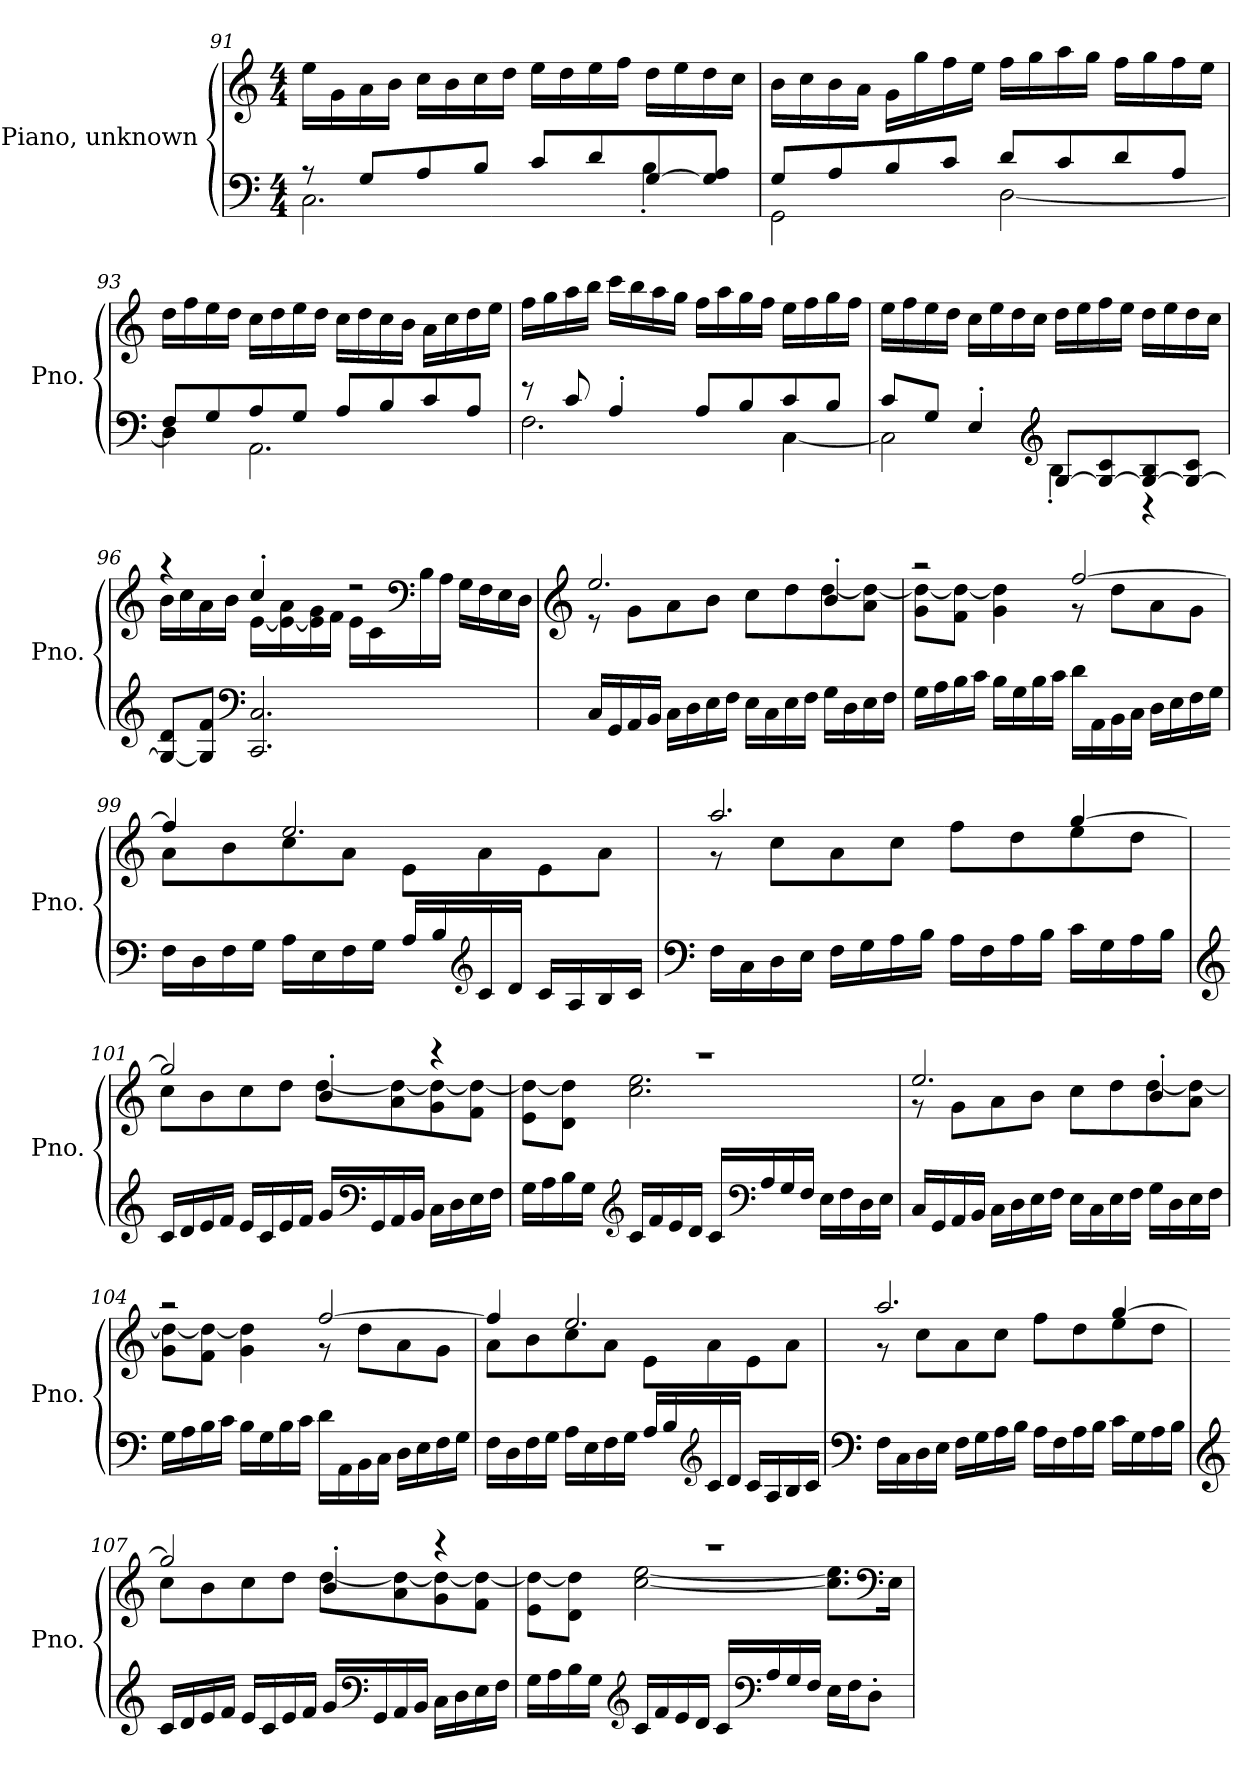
**kern	**kern
*part1	*part1
*staff2	*staff1
*I"Piano, unknown	*
*I'Pno.	*
*clefF4	*clefG2
*k[]	*k[]
*M4/4	*M4/4
=91	=91
*^	*
8r	2.C\	16ee\LL
.	.	16g\
8G/L	.	16a\
.	.	16b\JJ
8A/	.	16cc\LL
.	.	16b\
8B/J	.	16cc\
.	.	16dd\JJ
8c/L	.	16ee\LL
.	.	16dd\
8d/	.	16ee\
.	.	16ff\JJ
[8G/	4B'\	16dd\LL
.	.	16ee\
8G/] 8A/J	.	16dd\
.	.	16cc\JJ
!!LO:PB:g=z
=92	=92	=92
8G/L	2GG\	16b\LL
.	.	16cc\
8A/	.	16b\
.	.	16a\JJ
8B/	.	16g\LL
.	.	16gg\
8c/J	.	16ff\
.	.	16ee\JJ
8d/L	[2D\	16ff\LL
.	.	16gg\
8c/	.	16aa\
.	.	16gg\JJ
8d/	.	16ff\LL
.	.	16gg\
8A/J	.	16ff\
.	.	16ee\JJ
=93	=93	=93
8F/L	4D\]	16dd\LL
.	.	16ff\
8G/	.	16ee\
.	.	16dd\JJ
8A/	2.AA\	16cc\LL
.	.	16dd\
8G/J	.	16ee\
.	.	16dd\JJ
8A/L	.	16cc\LL
.	.	16dd\
8B/	.	16cc\
.	.	16b\JJ
8c/	.	16a\LL
.	.	16cc\
8A/J	.	16dd\
.	.	16ee\JJ
!!LO:LB:g=z
=94	=94	=94
8r	2.F\	16ff\LL
.	.	16gg\
8c/	.	16aa\
.	.	16bb\JJ
4A'/	.	16ccc\LL
.	.	16bb\
.	.	16aa\
.	.	16gg\JJ
8A/L	.	16ff\LL
.	.	16aa\
8B/	.	16gg\
.	.	16ff\JJ
8c/	[4C\	16ee\LL
.	.	16ff\
8B/J	.	16gg\
.	.	16ff\JJ
=95	=95	=95
8c/L	2C\]	16ee\LL
.	.	16ff\
8G/J	.	16ee\
.	.	16dd\JJ
4E'/	.	16cc\LL
.	.	16ee\
.	.	16dd\
.	.	16cc\JJ
*clefG2	*	*
[8G/L	4B'\	16dd\LL
.	.	16ee\
8G/_ 8c/	.	16ff\
.	.	16ee\JJ
8G/_ 8B/	4r	16dd\LL
.	.	16ee\
8G/_ 8c/J	.	16dd\
.	.	16cc\JJ
*v	*v	*
!!LO:LB:g=z
=96	=96
*	*^
8G/_ 8d/L	4r	16b\LL
.	.	16cc\
8G/] 8f/J	.	16a\
.	.	16b\JJ
*clefF4	*	*
2.CC/ 2.C/	4cc'/	[16e\LL
.	.	16e\_ 16a\
.	.	16e\] 16g\
.	.	16f\JJ
.	2r	16e\LL
.	.	16c\
*	*clefF4	*
.	.	16B\
.	.	16A\JJ
.	.	16G\LL
.	.	16F\
.	.	16E\
.	.	16D\JJ
=97	=97	=97
*	*clefG2	*
16C/LL	2.ee/	8r
16GG/	.	.
16AA/	.	8g\L
16BB/JJ	.	.
16C\LL	.	8a\
16D\	.	.
16E\	.	8b\J
16F\JJ	.	.
16E\LL	.	8cc\L
16C\	.	.
16E\	.	8dd\
16F\JJ	.	.
16G\LL	4b'/	[8dd\
16D\	.	.
16E\	.	8a\ 8dd\_J
16F\JJ	.	.
!!LO:LB:g=z	!!
=98	=98	=98
16G\LL	2r	8g\ 8dd\_L
16A\	.	.
16B\	.	8f\ 8dd\_J
16c\JJ	.	.
16B\LL	.	4g\ 4dd\]
16G\	.	.
16B\	.	.
16c\JJ	.	.
16d\LL	[2ff/	8r
16AA\	.	.
16BB\	.	8dd\L
16C\JJ	.	.
16D\LL	.	8a\
16E\	.	.
16F\	.	8g\J
16G\JJ	.	.
=99	=99	=99
16F\LL	4ff/]	8a\L
16D\	.	.
16F\	.	8b\
16G\JJ	.	.
16A\LL	2.ee/	8cc\
16E\	.	.
16F\	.	8a\J
16G\JJ	.	.
16A/LL	.	8e\L
16B/	.	.
*clefG2	*	*
16c/	.	8a\
16d/JJ	.	.
16c/LL	.	8e\
16A/	.	.
16B/	.	8a\J
16c/JJ	.	.
!!LO:LB:g=z	!!
=100	=100	=100
*clefF4	*	*
16F\LL	2.aa/	8r
16C\	.	.
16D\	.	8cc\L
16E\JJ	.	.
16F\LL	.	8a\
16G\	.	.
16A\	.	8cc\J
16B\JJ	.	.
16A\LL	.	8ff\L
16F\	.	.
16A\	.	8dd\
16B\JJ	.	.
16c\LL	[4gg/	8ee\
16G\	.	.
16A\	.	8dd\J
16B\JJ	.	.
=101	=101	=101
*clefG2	*	*
16c/LL	2gg/]	8cc\L
16d/	.	.
16e/	.	8b\
16f/JJ	.	.
16e/LL	.	8cc\
16c/	.	.
16e/	.	8dd\J
16f/JJ	.	.
16g/LL	4b'/	[8dd\L
*clefF4	*	*
16GG/	.	.
16AA/	.	8a\ 8dd\_
16BB/JJ	.	.
16C\LL	4r	8g\ 8dd\_
16D\	.	.
16E\	.	8f\ 8dd\_J
16F\JJ	.	.
!!LO:LB:g=z	!!
=102	=102	=102
16G\LL	1r	8e\ 8dd\_L
16A\	.	.
16B\	.	8d\ 8dd\]J
16G\JJ	.	.
*clefG2	*	*
16c/LL	.	2.cc\ 2.ee\
16f/	.	.
16e/	.	.
16d/JJ	.	.
16c/LL	.	.
*clefF4	*	*
16A/	.	.
16G/	.	.
16F/JJ	.	.
16E\LL	.	.
16F\	.	.
16D\	.	.
16E\JJ	.	.
=103	=103	=103
16C/LL	2.ee/	8r
16GG/	.	.
16AA/	.	8g\L
16BB/JJ	.	.
16C\LL	.	8a\
16D\	.	.
16E\	.	8b\J
16F\JJ	.	.
16E\LL	.	8cc\L
16C\	.	.
16E\	.	8dd\
16F\JJ	.	.
16G\LL	4b'/	[8dd\
16D\	.	.
16E\	.	8a\ 8dd\_J
16F\JJ	.	.
!!LO:PB:g=z	!!
=104	=104	=104
16G\LL	2r	8g\ 8dd\_L
16A\	.	.
16B\	.	8f\ 8dd\_J
16c\JJ	.	.
16B\LL	.	4g\ 4dd\]
16G\	.	.
16B\	.	.
16c\JJ	.	.
16d\LL	[2ff/	8r
16AA\	.	.
16BB\	.	8dd\L
16C\JJ	.	.
16D\LL	.	8a\
16E\	.	.
16F\	.	8g\J
16G\JJ	.	.
=105	=105	=105
16F\LL	4ff/]	8a\L
16D\	.	.
16F\	.	8b\
16G\JJ	.	.
16A\LL	2.ee/	8cc\
16E\	.	.
16F\	.	8a\J
16G\JJ	.	.
16A/LL	.	8e\L
16B/	.	.
*clefG2	*	*
16c/	.	8a\
16d/JJ	.	.
16c/LL	.	8e\
16A/	.	.
16B/	.	8a\J
16c/JJ	.	.
!!LO:LB:g=z	!!
=106	=106	=106
*clefF4	*	*
16F\LL	2.aa/	8r
16C\	.	.
16D\	.	8cc\L
16E\JJ	.	.
16F\LL	.	8a\
16G\	.	.
16A\	.	8cc\J
16B\JJ	.	.
16A\LL	.	8ff\L
16F\	.	.
16A\	.	8dd\
16B\JJ	.	.
16c\LL	[4gg/	8ee\
16G\	.	.
16A\	.	8dd\J
16B\JJ	.	.
=107	=107	=107
*clefG2	*	*
16c/LL	2gg/]	8cc\L
16d/	.	.
16e/	.	8b\
16f/JJ	.	.
16e/LL	.	8cc\
16c/	.	.
16e/	.	8dd\J
16f/JJ	.	.
16g/LL	4b'/	[8dd\L
*clefF4	*	*
16GG/	.	.
16AA/	.	8a\ 8dd\_
16BB/JJ	.	.
16C\LL	4r	8g\ 8dd\_
16D\	.	.
16E\	.	8f\ 8dd\_J
16F\JJ	.	.
!!LO:LB:g=z	!!
=108	=108	=108
16G\LL	1r	8e\ 8dd\_L
16A\	.	.
16B\	.	8d\ 8dd\]J
16G\JJ	.	.
*clefG2	*	*
16c/LL	.	[2cc\ [2ee\
16f/	.	.
16e/	.	.
16d/JJ	.	.
16c/LL	.	.
*clefF4	*	*
16A/	.	.
16G/	.	.
16F/JJ	.	.
16E\LL	.	8.cc\] 8.ee\]L
16F\J	.	.
8D'\J	.	.
*	*clefF4	*
.	.	16E\Jk
*	*v	*v
=	=
*-	*-
